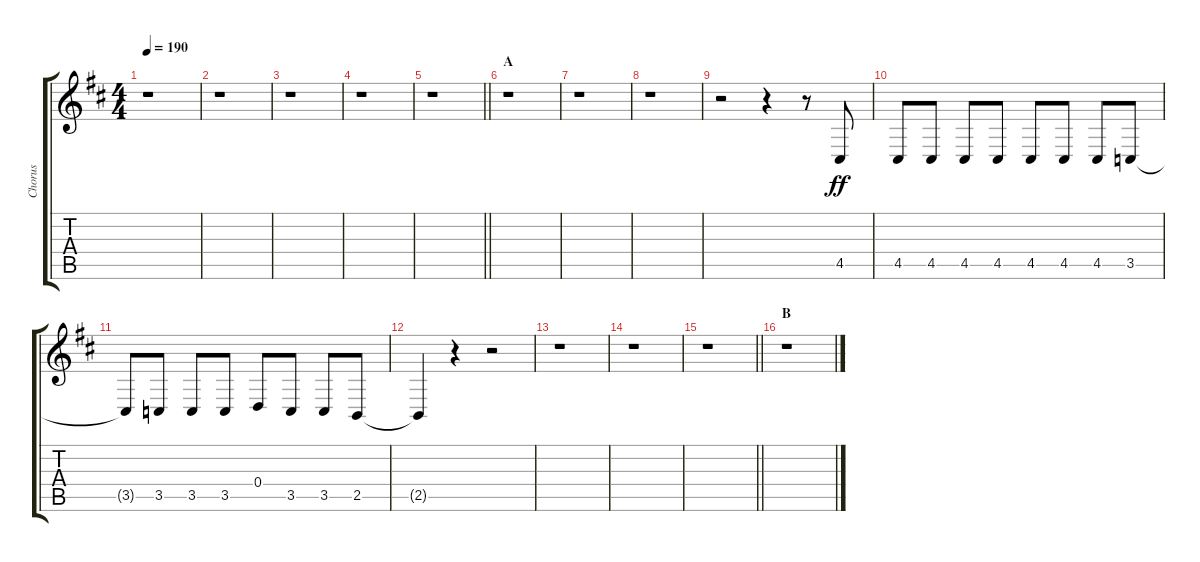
\track ("Chorus" "Chorus") {instrument voiceoohs}
\staff {score tabs}
\tuning (E4 B3 G3 D3 A2 E2) {hide}
\ts (4 4)
\tempo 190
\clef g2
\ks d
r.1{dy ff} |
r.1 |
r.1 |
r.1 |
\barLineRight lightlight
r.1 |
\section ("" "A")
r.1 |
r.1 |
r.1 |
r.2 r.4 r.8 4.5.8 |
4.5.8 4.5.8 4.5.8 4.5.8 4.5.8 4.5.8 4.5.8 3.5.8 |
3.5{t}.8 3.5.8 3.5.8 3.5.8 0.4.8 3.5.8 3.5.8 2.5.8 |
2.5{t}.4 r.4 r.2 |
r.1 |
r.1 |
\barLineRight lightlight
r.1 |
\section ("" "B")
r.1
